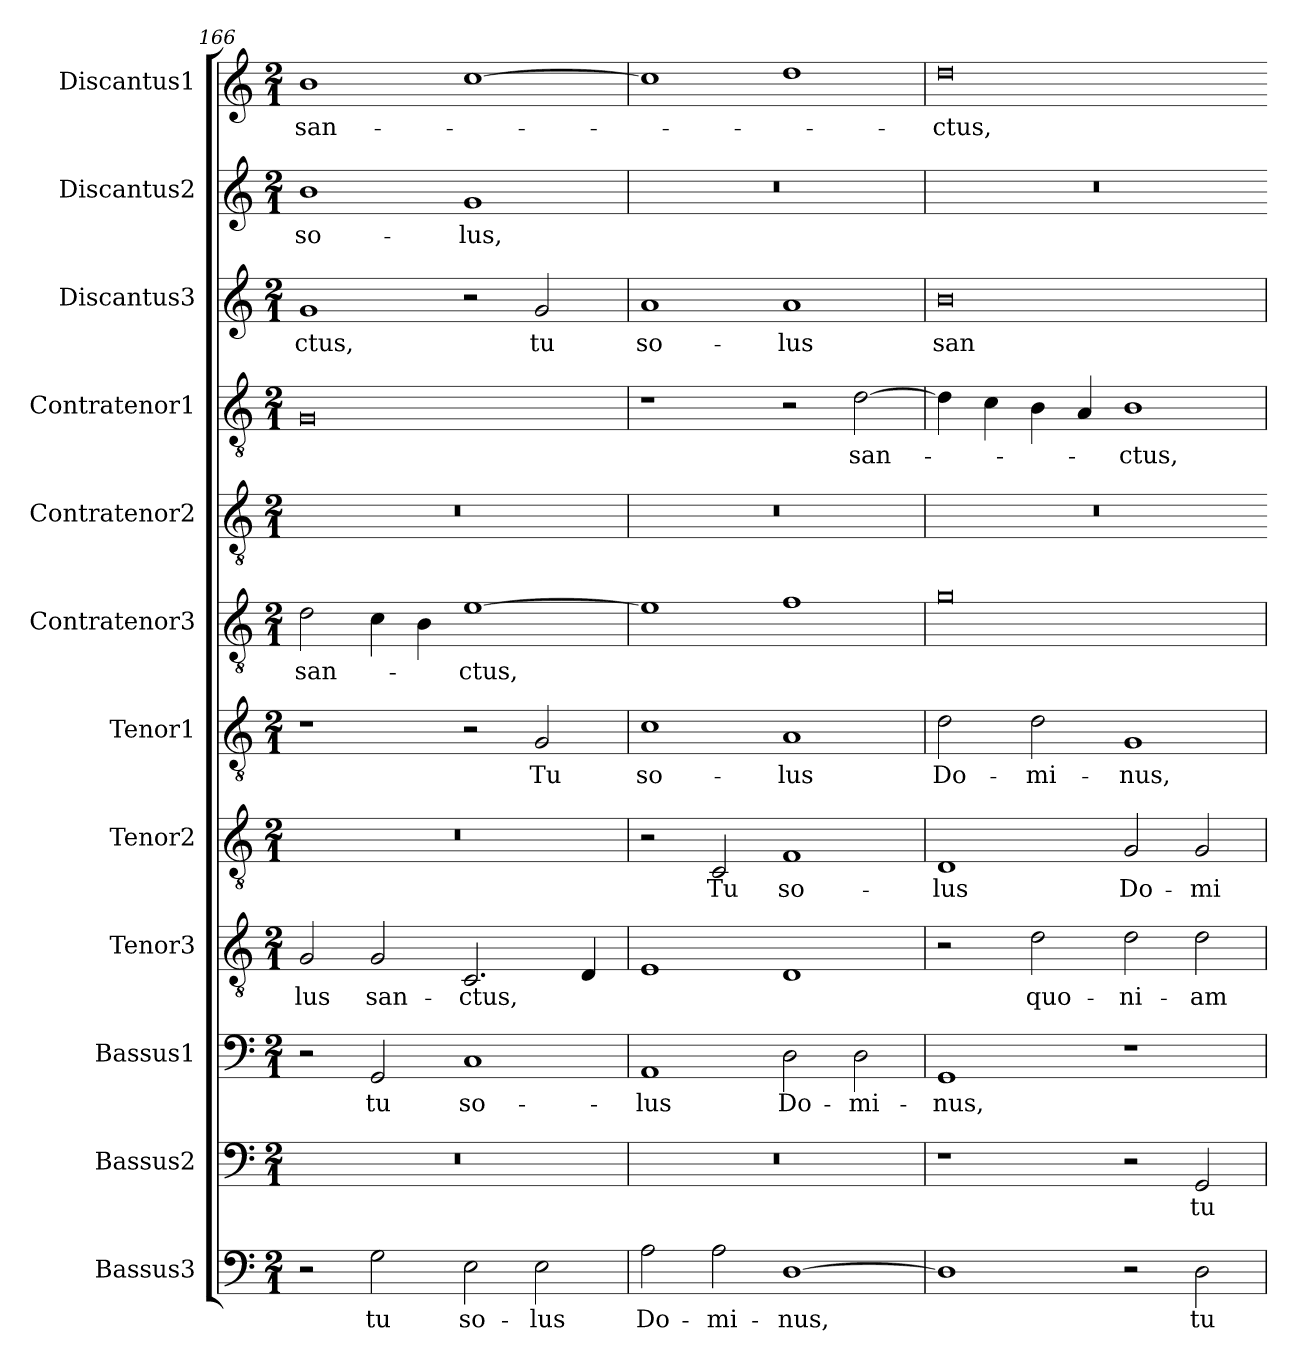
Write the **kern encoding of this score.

**kern	**text	**kern	**text	**kern	**text	**kern	**text	**kern	**text	**kern	**text	**kern	**text	**kern	**kern	**text	**kern	**text	**kern	**text	**kern	**text
*part12	*part12	*part11	*part11	*part10	*part10	*part9	*part9	*part8	*part8	*part7	*part7	*part6	*part6	*part5	*part4	*part4	*part3	*part3	*part2	*part2	*part1	*part1
*staff12	*staff12	*staff11	*staff11	*staff10	*staff10	*staff9	*staff9	*staff8	*staff8	*staff7	*staff7	*staff6	*staff6	*staff5	*staff4	*staff4	*staff3	*staff3	*staff2	*staff2	*staff1	*staff1
*I"Bassus3	*	*I"Bassus2	*	*I"Bassus1	*	*I"Tenor3	*	*I"Tenor2	*	*I"Tenor1	*	*I"Contratenor3	*	*I"Contratenor2	*I"Contratenor1	*	*I"Discantus3	*	*I"Discantus2	*	*I"Discantus1	*
*I'B3	*	*I'B2	*	*I'B1	*	*I'T3	*	*I'T2	*	*I'T1	*	*I'Ct3	*	*I'Ct2	*I'Ct1	*	*I'D3	*	*I'D2	*	*I'D1	*
*clefF4	*	*clefF4	*	*clefF4	*	*clefGv2	*	*clefGv2	*	*clefGv2	*	*clefGv2	*	*clefGv2	*clefGv2	*	*clefG2	*	*clefG2	*	*clefG2	*
*k[]	*	*k[]	*	*k[]	*	*k[]	*	*k[]	*	*k[]	*	*k[]	*	*k[]	*k[]	*	*k[]	*	*k[]	*	*k[]	*
*M2/1	*	*M2/1	*	*M2/1	*	*M2/1	*	*M2/1	*	*M2/1	*	*M2/1	*	*M2/1	*M2/1	*	*M2/1	*	*M2/1	*	*M2/1	*
=166	=166	=166	=166	=166	=166	=166	=166	=166	=166	=166	=166	=166	=166	=166	=166	=166	=166	=166	=166	=166	=166	=166
2r	.	0r	.	2r	.	2G/	-lus	0r	.	1r	.	2d\	san-	0r	0G/	.	1g/	-ctus,	1b\	so-	1b\	san-
2G\	tu	.	.	2GG/	tu	2G/	san-	.	.	.	.	4c\	.	.	.	.	.	.	.	.	.	.
.	.	.	.	.	.	.	.	.	.	.	.	4B\	.	.	.	.	.	.	.	.	.	.
2E\	so-	.	.	1C/	so-	2.C/	-ctus,	.	.	2r	.	[1e\	-ctus,	.	.	.	2r	.	1g/	-lus,	[1cc\	.
2E\	-lus	.	.	.	.	.	.	.	.	2G/	Tu	.	.	.	.	.	2g/	tu	.	.	.	.
.	.	.	.	.	.	4D/	.	.	.	.	.	.	.	.	.	.	.	.	.	.	.	.
=167	=167	=167	=167	=167	=167	=167	=167	=167	=167	=167	=167	=167	=167	=167	=167	=167	=167	=167	=167	=167	=167	=167
2A\	Do-	0r	.	1AA/	-lus	1E/	.	2r	.	1c\	so-	1e\]	.	0r	1r	.	1a/	so-	0r	.	1cc\]	.
2A\	-mi-	.	.	.	.	.	.	2C/	Tu	.	.	.	.	.	.	.	.	.	.	.	.	.
[1D\	-nus,	.	.	2D\	Do-	1D/	.	1F/	so-	1A/	-lus	1f\	.	.	2r	.	1a/	-lus	.	.	1dd\	.
.	.	.	.	2D\	-mi-	.	.	.	.	.	.	.	.	.	[2d\	san-	.	.	.	.	.	.
=168	=168	=168	=168	=168	=168	=168	=168	=168	=168	=168	=168	=168	=168	=168	=168	=168	=168	=168	=168	=168	=168	=168
1D\]	.	1r	.	1GG/	-nus,	2r	.	1D/	-lus	2d\	Do-	0g\	.	0r	4d\]	.	0b\	san-	0r	.	0dd\	-ctus,
.	.	.	.	.	.	.	.	.	.	.	.	.	.	.	4c\	.	.	.	.	.	.	.
.	.	.	.	.	.	2d\	quo-	.	.	2d\	-mi-	.	.	.	4B\	.	.	.	.	.	.	.
.	.	.	.	.	.	.	.	.	.	.	.	.	.	.	4A/	.	.	.	.	.	.	.
2r	.	2r	.	1r	.	2d\	-ni-	2G/	Do-	1G/	-nus,	.	.	.	1B\	-ctus,	.	.	.	.	.	.
2D\	tu	2GG/	tu	.	.	2d\	-am	2G/	-mi-	.	.	.	.	.	.	.	.	.	.	.	.	.
=	=-	=	=-	=	=-	=	=-	=	=-	=	=-	=	=-	=	=	=-	=	=-	=	=-	=-	=-
*-	*-	*-	*-	*-	*-	*-	*-	*-	*-	*-	*-	*-	*-	*-	*-	*-	*-	*-	*-	*-	*-	*-
